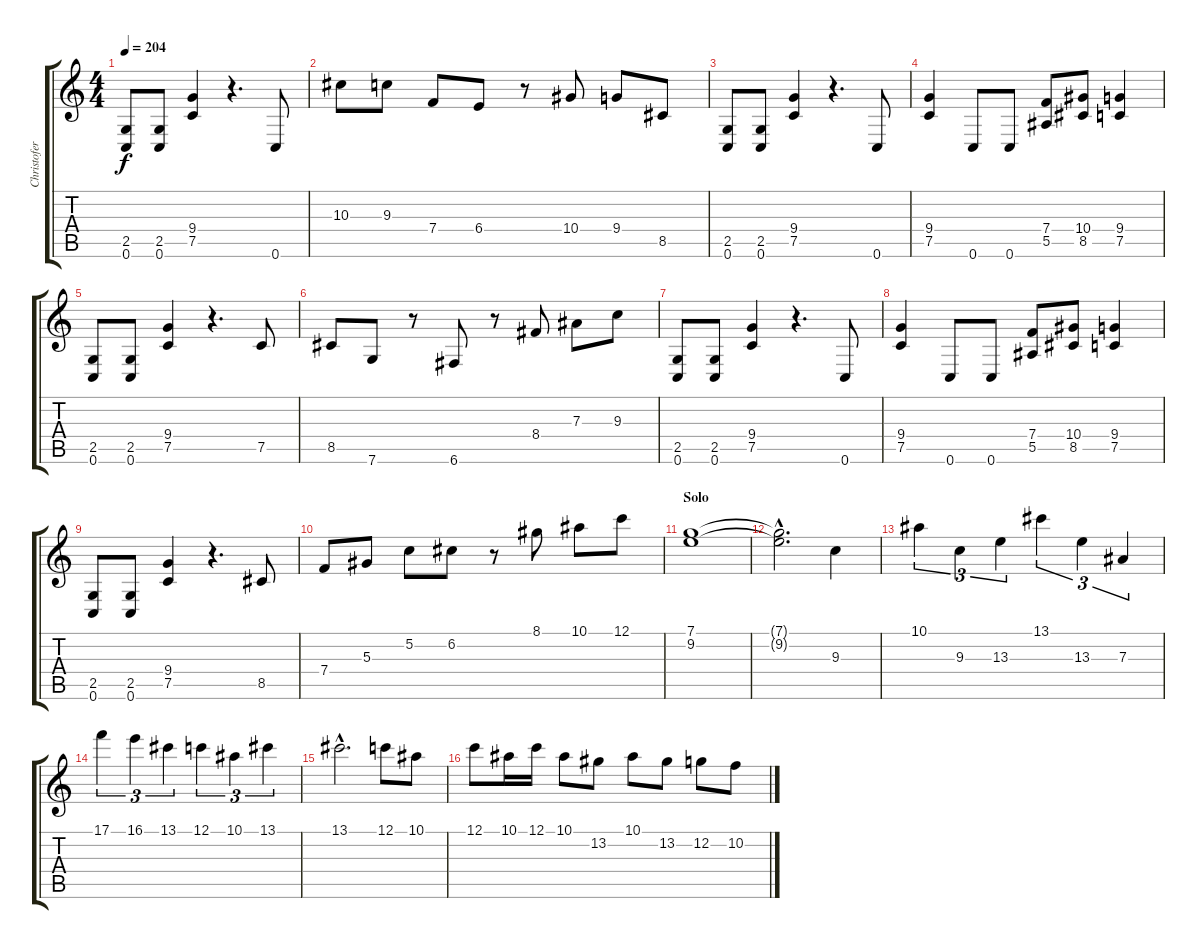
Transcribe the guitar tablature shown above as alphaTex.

\track ("Christofer" "Christofer") {instrument distortionguitar}
\staff {score tabs}
\tuning (C4 G3 Eb3 Bb2 F2 C2) {hide}
\ts (4 4)
\tempo 204
\clef g2
\ks c
(2.5 0.6).8{dy f} (2.5 0.6).8 (9.4 7.5).4 r.4{d} 0.6.8 |
10.3.8 9.3.8 7.4.8 6.4.8 r.8 10.4.8 9.4.8 8.5.8 |
(2.5 0.6).8 (2.5 0.6).8 (9.4 7.5).4 r.4{d} 0.6.8 |
(9.4 7.5).4 0.6.8 0.6.8 (7.4 5.5).8 (10.4 8.5).8 (9.4 7.5).4 |
(2.5 0.6).8 (2.5 0.6).8 (9.4 7.5).4 r.4{d} 7.5.8 |
8.5.8 7.6.8 r.8 6.6.8 r.8 8.4.8 7.3.8 9.3.8 |
(2.5 0.6).8 (2.5 0.6).8 (9.4 7.5).4 r.4{d} 0.6.8 |
(9.4 7.5).4 0.6.8 0.6.8 (7.4 5.5).8 (10.4 8.5).8 (9.4 7.5).4 |
(2.5 0.6).8 (2.5 0.6).8 (9.4 7.5).4 r.4{d} 8.5.8 |
7.4.8 5.3.8 5.2.8 6.2.8 r.8 8.1.8 10.1.8 12.1.8 |
\section ("" "Solo")
(7.1 9.2).1 |
(7.1{hac t} 9.2{hac t}).2{d} 9.3.4 |
10.1.4{tu (3 2)} 9.3.4{tu (3 2)} 13.3.4{tu (3 2)} 13.1.4{tu (3 2)} 13.3.4{tu (3 2)} 7.3.4{tu (3 2)} |
17.1.4{tu (3 2)} 16.1.4{tu (3 2)} 13.1.4{tu (3 2)} 12.1.4{tu (3 2)} 10.1.4{tu (3 2)} 13.1.4{tu (3 2)} |
13.1{hac}.2{d} 12.1.8 10.1.8 |
12.1.8 10.1.16 12.1.16 10.1.8 13.2.8 10.1.8 13.2.8 12.2.8 10.2.8
